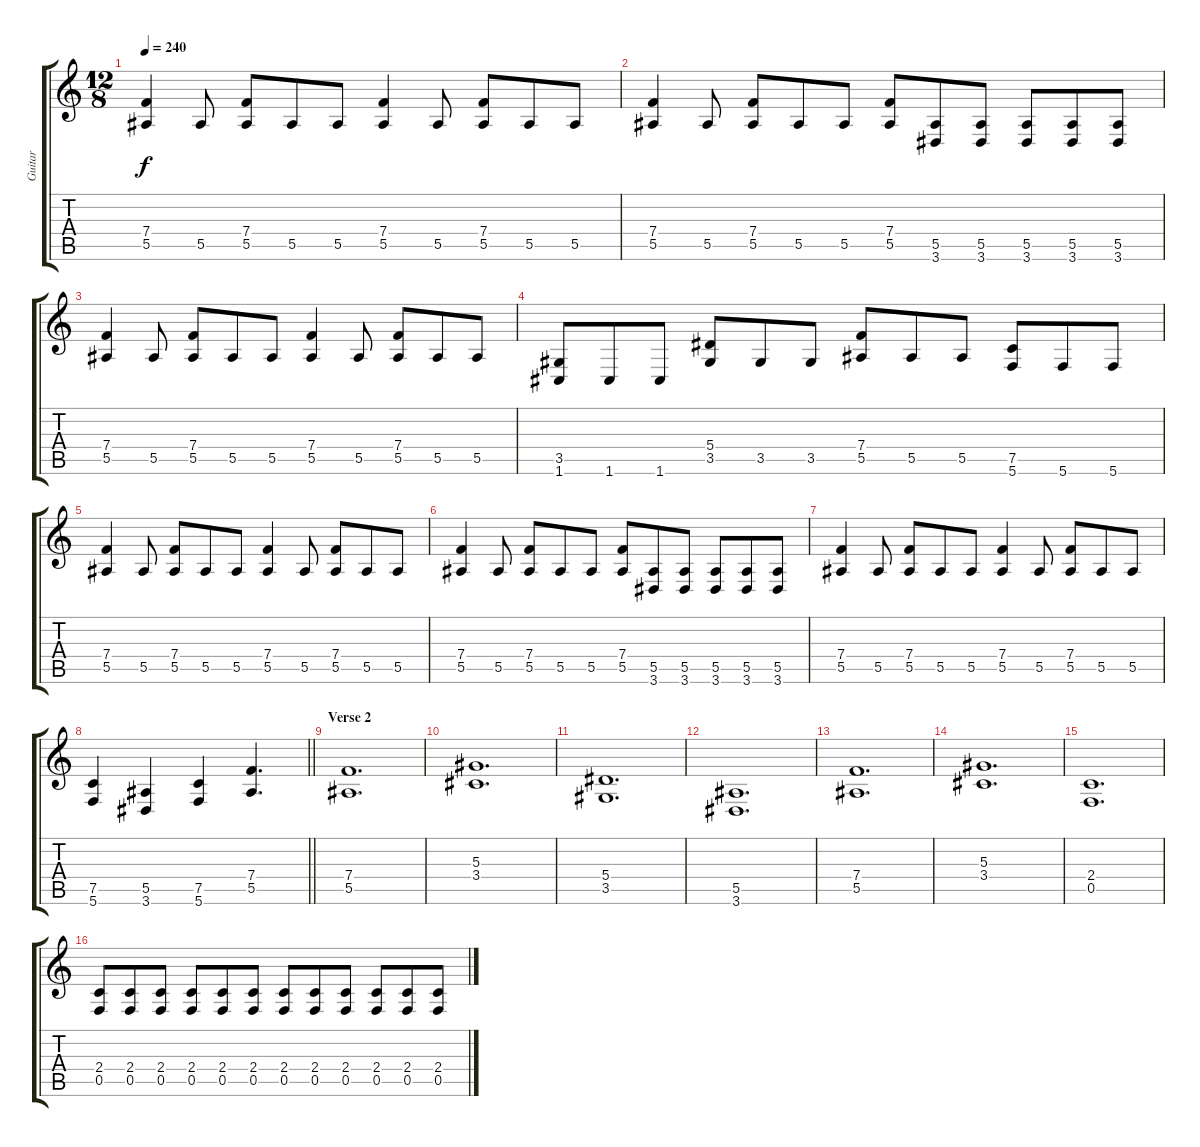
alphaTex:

\track ("Guitar" "Guitar") {instrument distortionguitar}
\staff {score tabs}
\tuning (C4 G3 Eb3 Bb2 F2 C2) {hide}
\ts (12 8)
\tempo 240
\clef g2
\ks c
(7.4 5.5).4{dy f} 5.5.8 (7.4 5.5).8 5.5.8 5.5.8 (7.4 5.5).4 5.5.8 (7.4 5.5).8 5.5.8 5.5.8 |
(7.4 5.5).4 5.5.8 (7.4 5.5).8 5.5.8 5.5.8 (7.4 5.5).8 (5.5 3.6).8 (5.5 3.6).8 (5.5 3.6).8 (5.5 3.6).8 (5.5 3.6).8 |
(7.4 5.5).4 5.5.8 (7.4 5.5).8 5.5.8 5.5.8 (7.4 5.5).4 5.5.8 (7.4 5.5).8 5.5.8 5.5.8 |
(3.5 1.6).8 1.6.8 1.6.8 (5.4 3.5).8 3.5.8 3.5.8 (7.4 5.5).8 5.5.8 5.5.8 (7.5 5.6).8 5.6.8 5.6.8 |
(7.4 5.5).4 5.5.8 (7.4 5.5).8 5.5.8 5.5.8 (7.4 5.5).4 5.5.8 (7.4 5.5).8 5.5.8 5.5.8 |
(7.4 5.5).4 5.5.8 (7.4 5.5).8 5.5.8 5.5.8 (7.4 5.5).8 (5.5 3.6).8 (5.5 3.6).8 (5.5 3.6).8 (5.5 3.6).8 (5.5 3.6).8 |
(7.4 5.5).4 5.5.8 (7.4 5.5).8 5.5.8 5.5.8 (7.4 5.5).4 5.5.8 (7.4 5.5).8 5.5.8 5.5.8 |
\barLineRight lightlight
(7.5 5.6).4 (5.5 3.6).4 (7.5 5.6).4 (7.4 5.5).4{d} |
\section ("" "Verse 2")
(7.4 5.5).1{d} |
(5.3 3.4).1{d} |
(5.4 3.5).1{d} |
(5.5 3.6).1{d} |
(7.4 5.5).1{d} |
(5.3 3.4).1{d} |
(2.4 0.5).1{d} |
(2.4 0.5).8 (2.4 0.5).8 (2.4 0.5).8 (2.4 0.5).8 (2.4 0.5).8 (2.4 0.5).8 (2.4 0.5).8 (2.4 0.5).8 (2.4 0.5).8 (2.4 0.5).8 (2.4 0.5).8 (2.4 0.5).8
